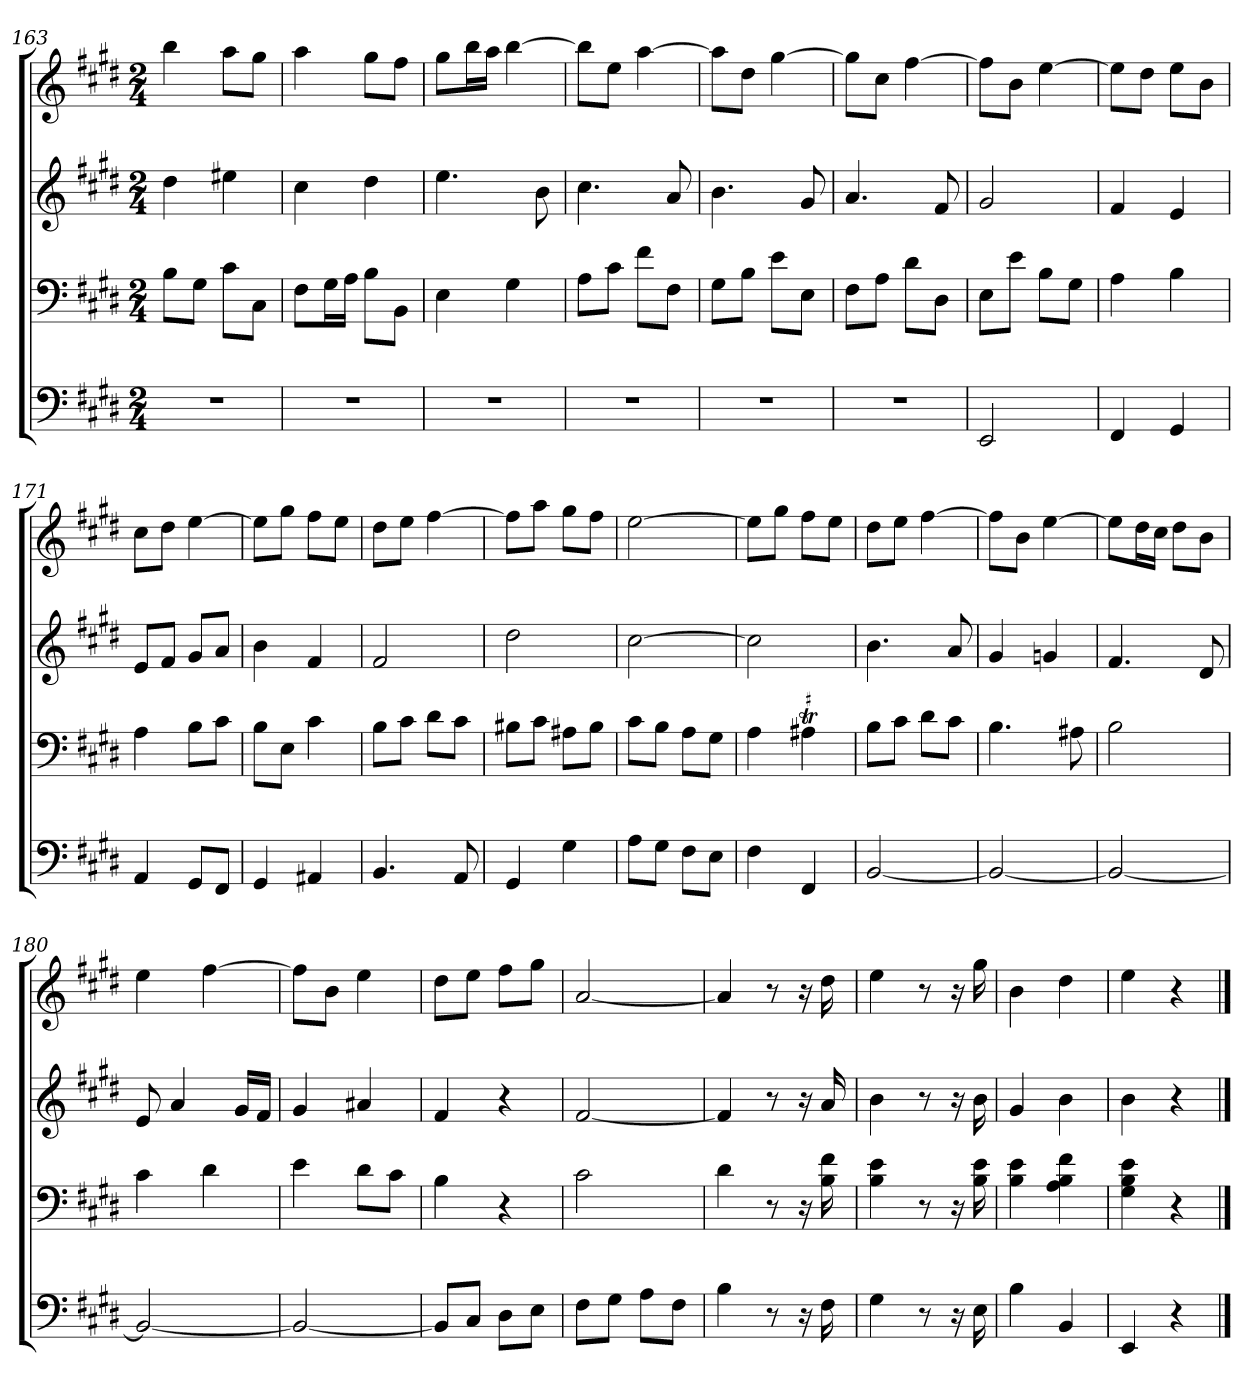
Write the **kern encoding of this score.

**kern	**kern	**kern	**kern
*part4	*part3	*part2	*part1
*staff4	*staff3	*staff2	*staff1
*k[f#c#g#d#]	*k[f#c#g#d#]	*k[f#c#g#d#]	*k[f#c#g#d#]
*M2/4	*M2/4	*M2/4	*M2/4
=163	=163	=163	=163
2r	8BL	4dd#	4bb
.	8G#J	.	.
.	8c#L	4ee#X	8aaL
.	8C#J	.	8gg#J
=164	=164	=164	=164
2r	8F#L	4cc#	4aa
.	16G#L	.	.
.	16AJJ	.	.
.	8BL	4dd#	8gg#L
.	8BBJ	.	8ff#J
=165	=165	=165	=165
2r	4E	4.ee	8gg#L
.	.	.	16bbL
.	.	.	16aaJJ
.	4G#	.	[4bb
.	.	8b	.
=166	=166	=166	=166
2r	8AL	4.cc#	8bbL]
.	8c#J	.	8eeJ
.	8f#L	.	[4aa
.	8F#J	8a	.
=167	=167	=167	=167
2r	8G#L	4.b	8aaL]
.	8BJ	.	8dd#J
.	8eL	.	[4gg#
.	8EJ	8g#	.
=168	=168	=168	=168
2r	8F#L	4.a	8gg#L]
.	8AJ	.	8cc#J
.	8d#L	.	[4ff#
.	8D#J	8f#	.
=169	=169	=169	=169
2EE	8EL	2g#	8ff#L]
.	8eJ	.	8bJ
.	8BL	.	[4ee
.	8G#J	.	.
=170	=170	=170	=170
4FF#	4A	4f#	8eeL]
.	.	.	8dd#J
4GG#	4B	4e	8eeL
.	.	.	8bJ
=171	=171	=171	=171
4AA	4A	8eL	8cc#L
.	.	8f#J	8dd#J
8GG#L	8BL	8g#L	[4ee
8FF#J	8c#J	8aJ	.
=172	=172	=172	=172
4GG#	8BL	4b	8eeL]
.	8EJ	.	8gg#J
4AA#X	4c#	4f#	8ff#L
.	.	.	8eeJ
=173	=173	=173	=173
4.BB	8BL	2f#	8dd#L
.	8c#J	.	8eeJ
.	8d#L	.	[4ff#
8AA	8c#J	.	.
=174	=174	=174	=174
4GG#	8B#XL	2dd#	8ff#L]
.	8c#J	.	8aaJ
4G#	8A#XL	.	8gg#L
.	8B#J	.	8ff#J
=175	=175	=175	=175
8AL	8c#L	[2cc#	[2ee
8G#J	8BJ	.	.
8F#L	8AL	.	.
8EJ	8G#J	.	.
=176	=176	=176	=176
4F#	4A	2cc#]	8eeL]
.	.	.	8gg#J
!	!LO:TR:acc=#	!	!
4FF#	4A#XT	.	8ff#L
.	.	.	8eeJ
=177	=177	=177	=177
[2BB	8BL	4.b	8dd#L
.	8c#J	.	8eeJ
.	8d#L	.	[4ff#
.	8c#J	8a	.
=178	=178	=178	=178
2BB_	4.B	4g#	8ff#L]
.	.	.	8bJ
.	.	4gn	[4ee
.	8A#X	.	.
=179	=179	=179	=179
2BB_	2B	4.f#	8eeL]
.	.	.	16dd#L
.	.	.	16cc#JJ
.	.	.	8dd#L
.	.	8d#	8bJ
=180	=180	=180	=180
2BB_	4c#	8e	4ee
.	.	4a	.
.	4d#	.	[4ff#
.	.	16g#LL	.
.	.	16f#JJ	.
=181	=181	=181	=181
2BB_	4e	4g#	8ff#L]
.	.	.	8bJ
.	8d#L	4a#X	4ee
.	8c#J	.	.
=182	=182	=182	=182
8BBL]	4B	4f#	8dd#L
8C#J	.	.	8eeJ
8D#L	4r	4r	8ff#L
8EJ	.	.	8gg#J
=183	=183	=183	=183
8F#L	2c#	[2f#	[2a
8G#J	.	.	.
8AL	.	.	.
8F#J	.	.	.
=184	=184	=184	=184
4B	4d#	4f#]	4a]
8r	8r	8r	8r
16r	16r	16r	16r
16F#	16B 16f#	16a	16dd#
=185	=185	=185	=185
4G#	4B 4e	4b	4ee
8r	8r	8r	8r
16r	16r	16r	16r
16E	16B 16e	16b	16gg#
=186	=186	=186	=186
4B	4B 4e	4g#	4b
4BB	4A 4B 4f#	4b	4dd#
=187	=187	=187	=187
4EE	4G# 4B 4e	4b	4ee
4r	4r	4r	4r
==	==	==	==
*-	*-	*-	*-
